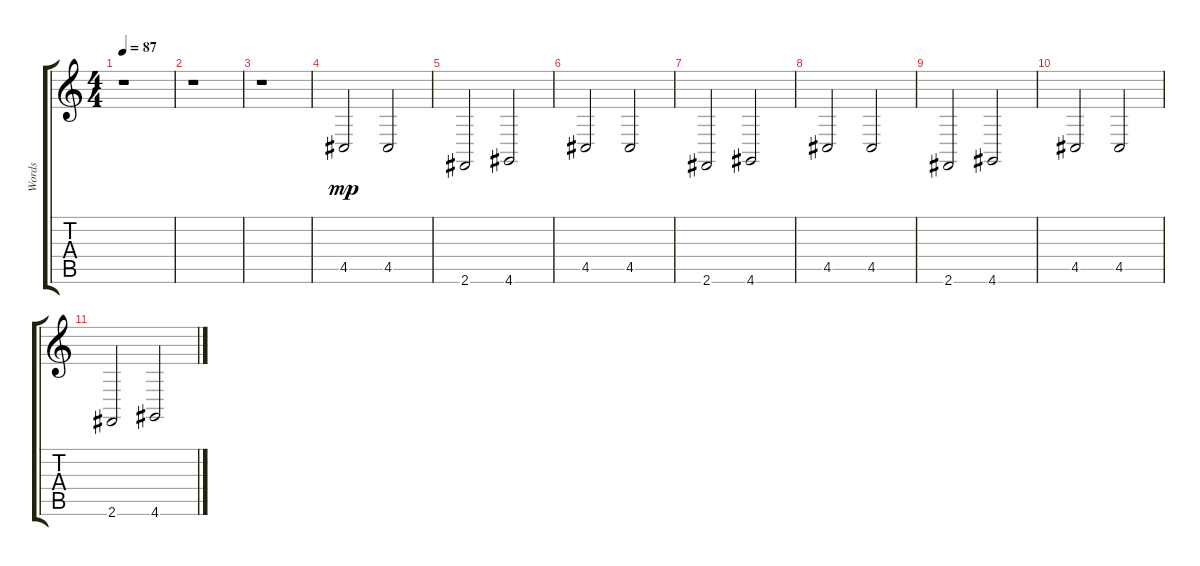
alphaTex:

\track ("Words" "Words") {instrument acousticgrandpiano}
\staff {score tabs}
\tuning (E4 B3 G3 D3 A2 E2) {hide}
\ts (4 4)
\tempo 87
\clef g2
\ks c
r.1{dy mp} |
r.1 |
r.1 |
4.5.2 4.5.2 |
2.6.2 4.6.2 |
4.5.2 4.5.2 |
2.6.2 4.6.2 |
4.5.2 4.5.2 |
2.6.2 4.6.2 |
4.5.2 4.5.2 |
2.6.2 4.6.2
